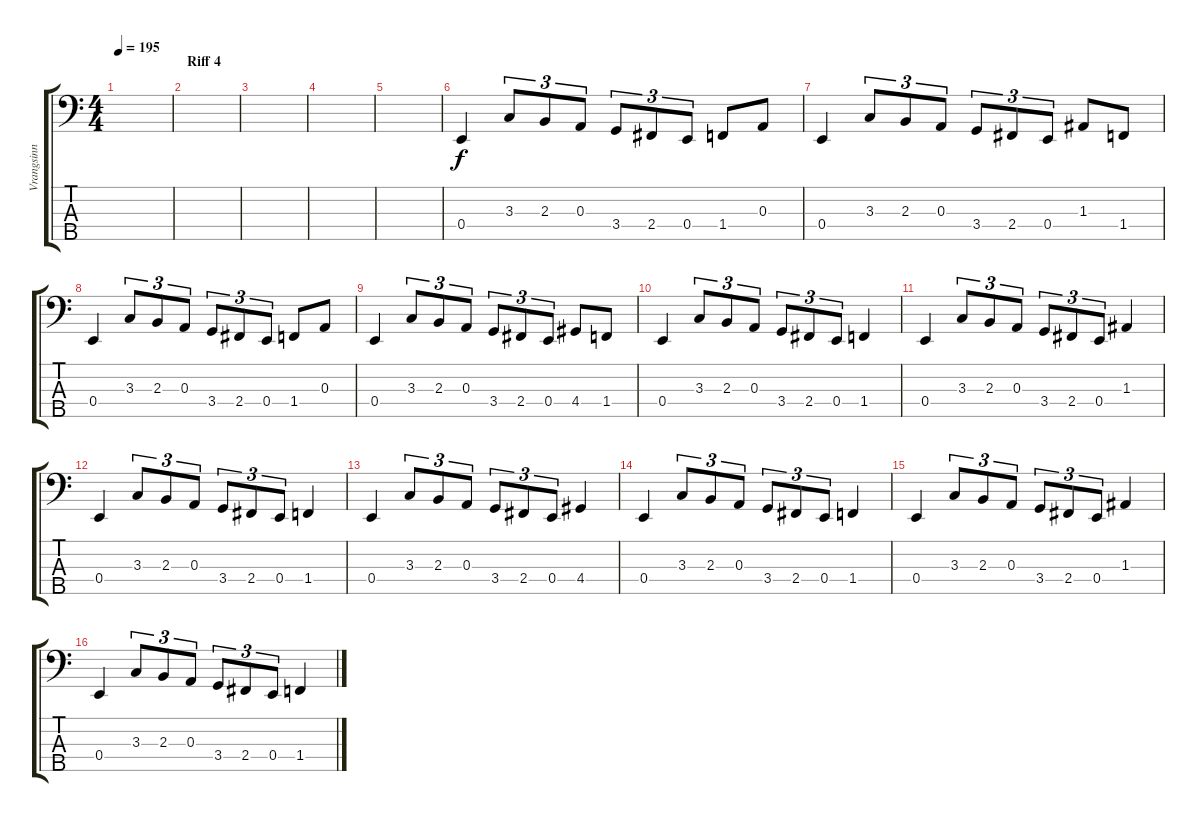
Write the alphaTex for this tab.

\track ("Vrangsinn" "Vrangsinn") {instrument electricbassfinger}
\staff {score tabs}
\tuning (G2 D2 A1 E1 B0) {hide}
\ts (4 4)
\tempo 195
\clef f4
\ks c
|
\section ("" "Riff 4")
|
|
|
|
0.4.4 3.3.8{tu (3 2)} 2.3.8{tu (3 2)} 0.3.8{tu (3 2)} 3.4.8{tu (3 2)} 2.4.8{tu (3 2)} 0.4.8{tu (3 2)} 1.4.8 0.3.8 |
0.4.4 3.3.8{tu (3 2)} 2.3.8{tu (3 2)} 0.3.8{tu (3 2)} 3.4.8{tu (3 2)} 2.4.8{tu (3 2)} 0.4.8{tu (3 2)} 1.3.8 1.4.8 |
0.4.4 3.3.8{tu (3 2)} 2.3.8{tu (3 2)} 0.3.8{tu (3 2)} 3.4.8{tu (3 2)} 2.4.8{tu (3 2)} 0.4.8{tu (3 2)} 1.4.8 0.3.8 |
0.4.4 3.3.8{tu (3 2)} 2.3.8{tu (3 2)} 0.3.8{tu (3 2)} 3.4.8{tu (3 2)} 2.4.8{tu (3 2)} 0.4.8{tu (3 2)} 4.4.8 1.4.8 |
0.4.4 3.3.8{tu (3 2)} 2.3.8{tu (3 2)} 0.3.8{tu (3 2)} 3.4.8{tu (3 2)} 2.4.8{tu (3 2)} 0.4.8{tu (3 2)} 1.4.4 |
0.4.4 3.3.8{tu (3 2)} 2.3.8{tu (3 2)} 0.3.8{tu (3 2)} 3.4.8{tu (3 2)} 2.4.8{tu (3 2)} 0.4.8{tu (3 2)} 1.3.4 |
0.4.4 3.3.8{tu (3 2)} 2.3.8{tu (3 2)} 0.3.8{tu (3 2)} 3.4.8{tu (3 2)} 2.4.8{tu (3 2)} 0.4.8{tu (3 2)} 1.4.4 |
0.4.4 3.3.8{tu (3 2)} 2.3.8{tu (3 2)} 0.3.8{tu (3 2)} 3.4.8{tu (3 2)} 2.4.8{tu (3 2)} 0.4.8{tu (3 2)} 4.4.4 |
0.4.4 3.3.8{tu (3 2)} 2.3.8{tu (3 2)} 0.3.8{tu (3 2)} 3.4.8{tu (3 2)} 2.4.8{tu (3 2)} 0.4.8{tu (3 2)} 1.4.4 |
0.4.4 3.3.8{tu (3 2)} 2.3.8{tu (3 2)} 0.3.8{tu (3 2)} 3.4.8{tu (3 2)} 2.4.8{tu (3 2)} 0.4.8{tu (3 2)} 1.3.4 |
0.4.4 3.3.8{tu (3 2)} 2.3.8{tu (3 2)} 0.3.8{tu (3 2)} 3.4.8{tu (3 2)} 2.4.8{tu (3 2)} 0.4.8{tu (3 2)} 1.4.4
